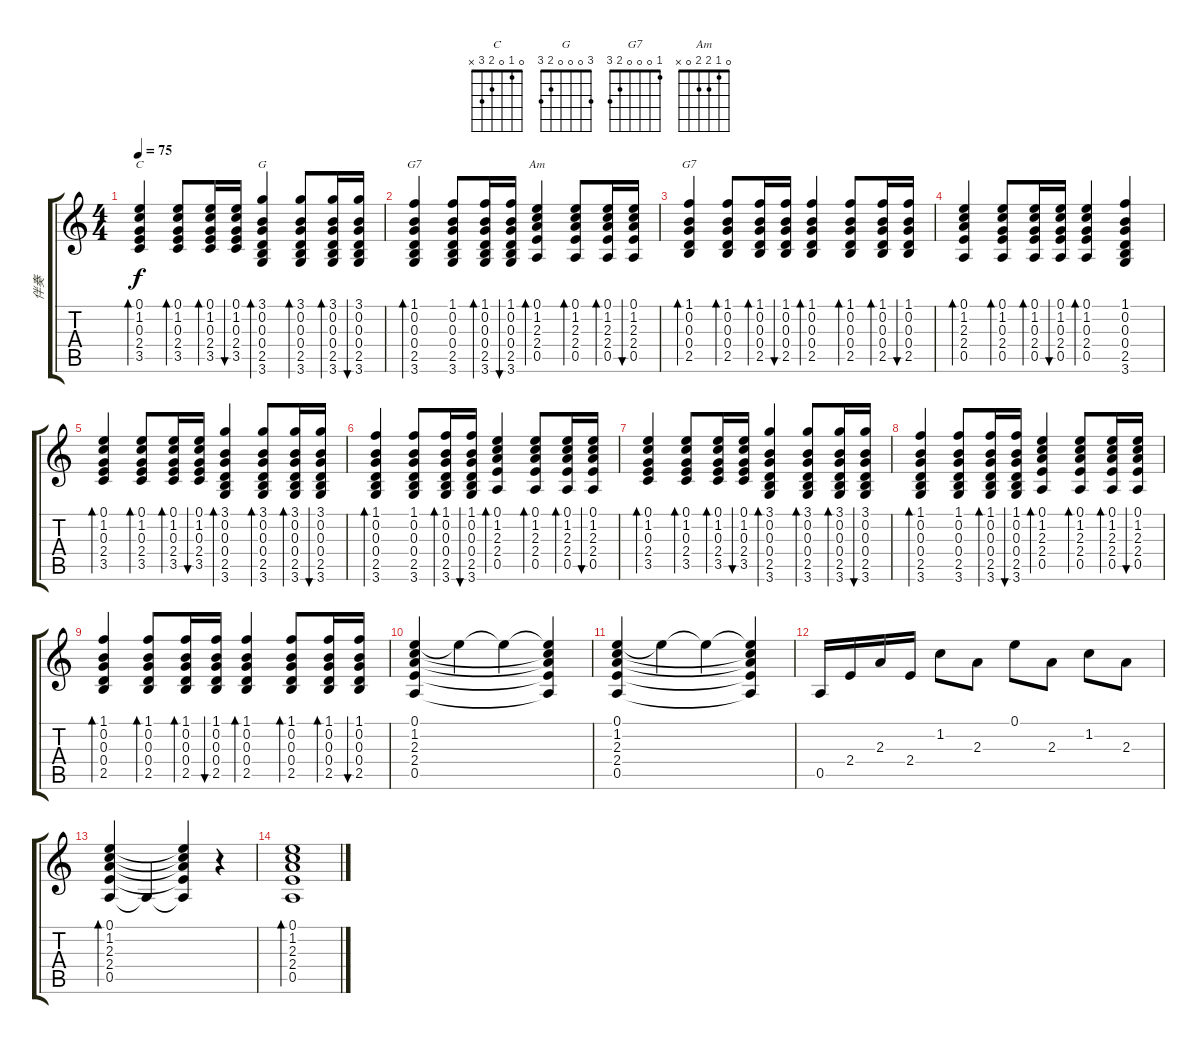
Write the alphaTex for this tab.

\track ("伴奏" "伴奏") {instrument acousticguitarsteel}
\staff {score tabs}
\tuning (E4 B3 G3 D3 A2 E2) {hide}
\chord ("C" 0 1 0 2 3 x)
\chord ("G" 3 0 0 0 2 3)
\chord ("G7" 1 0 0 0 2 x)
\chord ("Am" 0 1 2 2 0 x)
\chord ("G7" 1 0 0 0 2 3)
\ts (4 4)
\tempo 75
\clef g2
\ks c
(0.1 1.2 0.3 2.4 3.5).4{bd 30 ch "C" dy f} (0.1 1.2 0.3 2.4 3.5).8{bd 30} (0.1 1.2 0.3 2.4 3.5).16{bd 30} (0.1 1.2 0.3 2.4 3.5).16{bu 30} (3.1 0.2 0.3 0.4 2.5 3.6).4{bd 30 ch "G"} (3.1 0.2 0.3 0.4 2.5 3.6).8{bd 30} (3.1 0.2 0.3 0.4 2.5 3.6).16{bd 30} (3.1 0.2 0.3 0.4 2.5 3.6).16{bu 30} |
(1.1 0.2 0.3 0.4 2.5 3.6).4{bd 30 ch "G7"} (1.1 0.2 0.3 0.4 2.5 3.6).8 (1.1 0.2 0.3 0.4 2.5 3.6).16{bd 30} (1.1 0.2 0.3 0.4 2.5 3.6).16{bu 30} (0.1 1.2 2.3 2.4 0.5).4{bd 30 ch "Am"} (0.1 1.2 2.3 2.4 0.5).8{bd 30} (0.1 1.2 2.3 2.4 0.5).16{bd 30} (0.1 1.2 2.3 2.4 0.5).16{bu 30} |
(1.1 0.2 0.3 0.4 2.5).4{bd 30 ch "G7"} (1.1 0.2 0.3 0.4 2.5).8{bd 30} (1.1 0.2 0.3 0.4 2.5).16{bd 30} (1.1 0.2 0.3 0.4 2.5).16{bu 30} (1.1 0.2 0.3 0.4 2.5).4{bd 30} (1.1 0.2 0.3 0.4 2.5).8{bd 30} (1.1 0.2 0.3 0.4 2.5).16{bd 30} (1.1 0.2 0.3 0.4 2.5).16{bu 30} |
(0.1 1.2 2.3 2.4 0.5).4{bd 30} (0.1 1.2 0.3 2.4 0.5).8{bd 30} (0.1 1.2 0.3 2.4 0.5).16{bd 30} (0.1 1.2 0.3 2.4 0.5).16{bu 30} (0.1 1.2 0.3 2.4 0.5).4{bd 30} (1.1 0.2 0.3 0.4 2.5 3.6).4 |
(0.1 1.2 0.3 2.4 3.5).4{bd 30} (0.1 1.2 0.3 2.4 3.5).8{bd 30} (0.1 1.2 0.3 2.4 3.5).16{bd 30} (0.1 1.2 0.3 2.4 3.5).16{bu 30} (3.1 0.2 0.3 0.4 2.5 3.6).4{bd 30} (3.1 0.2 0.3 0.4 2.5 3.6).8{bd 30} (3.1 0.2 0.3 0.4 2.5 3.6).16{bd 30} (3.1 0.2 0.3 0.4 2.5 3.6).16{bu 30} |
(1.1 0.2 0.3 0.4 2.5 3.6).4{bd 30} (1.1 0.2 0.3 0.4 2.5 3.6).8 (1.1 0.2 0.3 0.4 2.5 3.6).16{bd 30} (1.1 0.2 0.3 0.4 2.5 3.6).16{bu 30} (0.1 1.2 2.3 2.4 0.5).4{bd 30} (0.1 1.2 2.3 2.4 0.5).8{bd 30} (0.1 1.2 2.3 2.4 0.5).16{bd 30} (0.1 1.2 2.3 2.4 0.5).16{bu 30} |
(0.1 1.2 0.3 2.4 3.5).4{bd 30} (0.1 1.2 0.3 2.4 3.5).8{bd 30} (0.1 1.2 0.3 2.4 3.5).16{bd 30} (0.1 1.2 0.3 2.4 3.5).16{bu 30} (3.1 0.2 0.3 0.4 2.5 3.6).4{bd 30} (3.1 0.2 0.3 0.4 2.5 3.6).8{bd 30} (3.1 0.2 0.3 0.4 2.5 3.6).16{bd 30} (3.1 0.2 0.3 0.4 2.5 3.6).16{bu 30} |
(1.1 0.2 0.3 0.4 2.5 3.6).4{bd 30} (1.1 0.2 0.3 0.4 2.5 3.6).8 (1.1 0.2 0.3 0.4 2.5 3.6).16{bd 30} (1.1 0.2 0.3 0.4 2.5 3.6).16{bu 30} (0.1 1.2 2.3 2.4 0.5).4{bd 30} (0.1 1.2 2.3 2.4 0.5).8{bd 30} (0.1 1.2 2.3 2.4 0.5).16{bd 30} (0.1 1.2 2.3 2.4 0.5).16{bu 30} |
(1.1 0.2 0.3 0.4 2.5).4{bd 30} (1.1 0.2 0.3 0.4 2.5).8{bd 30} (1.1 0.2 0.3 0.4 2.5).16{bd 30} (1.1 0.2 0.3 0.4 2.5).16{bu 30} (1.1 0.2 0.3 0.4 2.5).4{bd 30} (1.1 0.2 0.3 0.4 2.5).8{bd 30} (1.1 0.2 0.3 0.4 2.5).16{bd 30} (1.1 0.2 0.3 0.4 2.5).16{bu 30} |
(0.1 1.2 2.3 2.4 0.5).4 0.1{t}.4 0.1{t}.4 (0.1{t} 1.2{t} 2.3{t} 2.4{t} 0.5{t}).4 |
(0.1 1.2 2.3 2.4 0.5).4 0.1{t}.4 0.1{t}.4 (0.1{t} 1.2{t} 2.3{t} 2.4{t} 0.5{t}).4 |
0.5.16 2.4.16 2.3.16 2.4.16 1.2.8 2.3.8 0.1.8 2.3.8 1.2.8 2.3.8 |
(0.1 1.2 2.3 2.4 0.5).4{bd 240} 0.5{t}.4 (0.1{t} 1.2{t} 2.3{t} 2.4{t} 0.5{t}).4 r.4 |
(0.1 1.2 2.3 2.4 0.5).1{bd 240}
